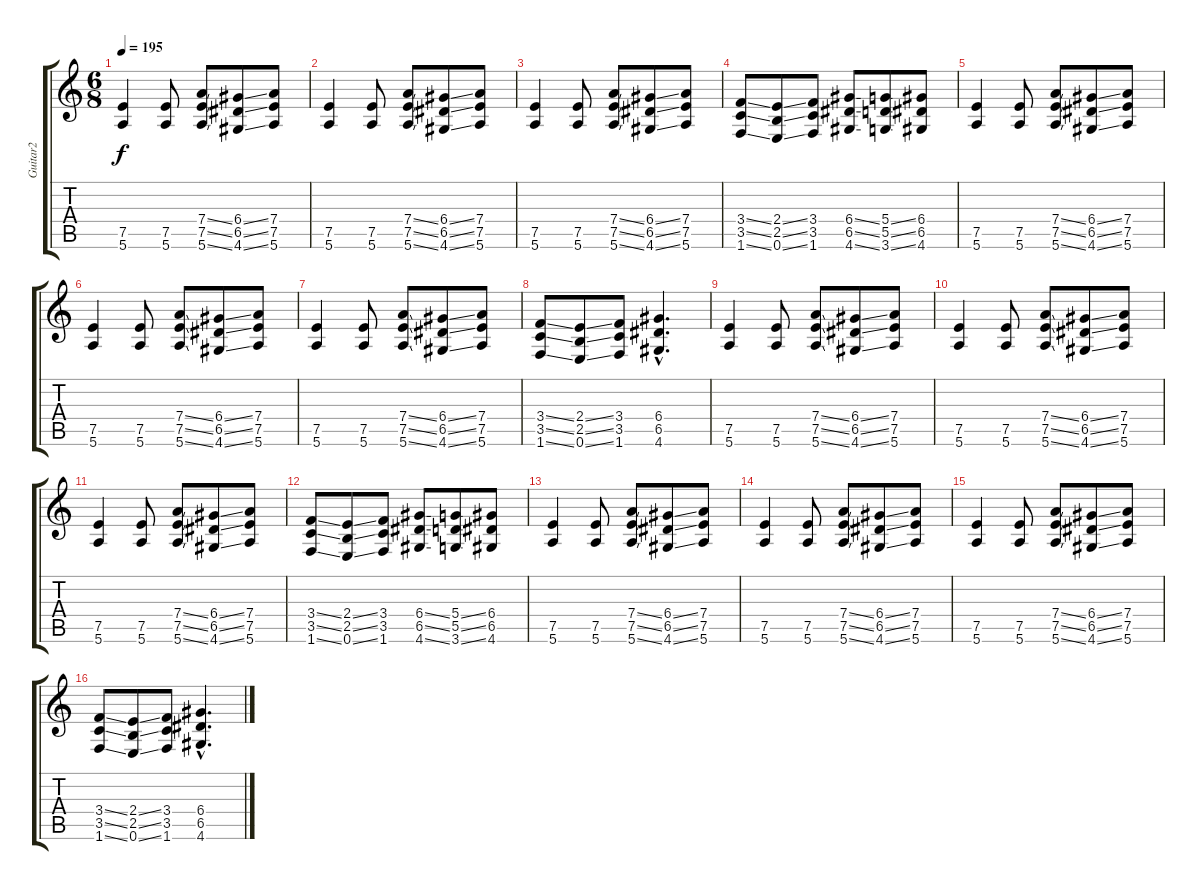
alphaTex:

\track ("Guitar2" "Guitar2") {instrument distortionguitar}
\staff {score tabs}
\tuning (E4 B3 G3 D3 A2 E2) {hide}
\ts (6 8)
\tempo 195
\clef g2
\ks c
(7.5 5.6).4{dy f} (7.5 5.6).8 (7.4{ss} 7.5{ss} 5.6{ss}).8 (6.4{ss} 6.5{ss} 4.6{ss}).8 (7.4 7.5 5.6).8 |
(7.5 5.6).4 (7.5 5.6).8 (7.4{ss} 7.5{ss} 5.6{ss}).8 (6.4{ss} 6.5{ss} 4.6{ss}).8 (7.4 7.5 5.6).8 |
(7.5 5.6).4 (7.5 5.6).8 (7.4{ss} 7.5{ss} 5.6{ss}).8 (6.4{ss} 6.5{ss} 4.6{ss}).8 (7.4 7.5 5.6).8 |
(3.4{ss} 3.5{ss} 1.6{ss}).8 (2.4{ss} 2.5{ss} 0.6{ss}).8 (3.4 3.5 1.6).8 (6.4{ss} 6.5{ss} 4.6{ss}).8 (5.4{ss} 5.5{ss} 3.6{ss}).8 (6.4 6.5 4.6).8 |
(7.5 5.6).4 (7.5 5.6).8 (7.4{ss} 7.5{ss} 5.6{ss}).8 (6.4{ss} 6.5{ss} 4.6{ss}).8 (7.4 7.5 5.6).8 |
(7.5 5.6).4 (7.5 5.6).8 (7.4{ss} 7.5{ss} 5.6{ss}).8 (6.4{ss} 6.5{ss} 4.6{ss}).8 (7.4 7.5 5.6).8 |
(7.5 5.6).4 (7.5 5.6).8 (7.4{ss} 7.5{ss} 5.6{ss}).8 (6.4{ss} 6.5{ss} 4.6{ss}).8 (7.4 7.5 5.6).8 |
(3.4{ss} 3.5{ss} 1.6{ss}).8 (2.4{ss} 2.5{ss} 0.6{ss}).8 (3.4 3.5 1.6).8 (6.4{hac} 6.5{hac} 4.6{hac}).4{d} |
(7.5 5.6).4 (7.5 5.6).8 (7.4{ss} 7.5{ss} 5.6{ss}).8 (6.4{ss} 6.5{ss} 4.6{ss}).8 (7.4 7.5 5.6).8 |
(7.5 5.6).4 (7.5 5.6).8 (7.4{ss} 7.5{ss} 5.6{ss}).8 (6.4{ss} 6.5{ss} 4.6{ss}).8 (7.4 7.5 5.6).8 |
(7.5 5.6).4 (7.5 5.6).8 (7.4{ss} 7.5{ss} 5.6{ss}).8 (6.4{ss} 6.5{ss} 4.6{ss}).8 (7.4 7.5 5.6).8 |
(3.4{ss} 3.5{ss} 1.6{ss}).8 (2.4{ss} 2.5{ss} 0.6{ss}).8 (3.4 3.5 1.6).8 (6.4{ss} 6.5{ss} 4.6{ss}).8 (5.4{ss} 5.5{ss} 3.6{ss}).8 (6.4 6.5 4.6).8 |
(7.5 5.6).4 (7.5 5.6).8 (7.4{ss} 7.5{ss} 5.6{ss}).8 (6.4{ss} 6.5{ss} 4.6{ss}).8 (7.4 7.5 5.6).8 |
(7.5 5.6).4 (7.5 5.6).8 (7.4{ss} 7.5{ss} 5.6{ss}).8 (6.4{ss} 6.5{ss} 4.6{ss}).8 (7.4 7.5 5.6).8 |
(7.5 5.6).4 (7.5 5.6).8 (7.4{ss} 7.5{ss} 5.6{ss}).8 (6.4{ss} 6.5{ss} 4.6{ss}).8 (7.4 7.5 5.6).8 |
(3.4{ss} 3.5{ss} 1.6{ss}).8 (2.4{ss} 2.5{ss} 0.6{ss}).8 (3.4 3.5 1.6).8 (6.4{hac} 6.5{hac} 4.6{hac}).4{d}
